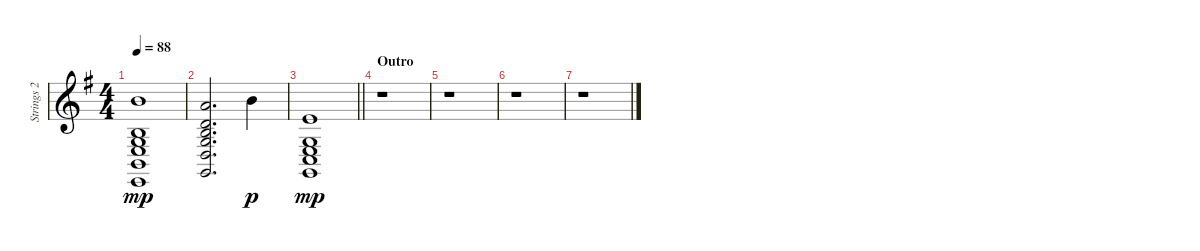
\track ("Strings 2" "Strings 2") {instrument stringensemble2}
\staff {score}
\tuning (E4 B3 G3 D3 A2 E2) {hide}
\ts (4 4)
\tempo 88
\clef g2
\ks eminor
(7.1 0.2 0.3 2.4 2.5 0.6).1{dy mp} |
(5.1 3.2 4.3 5.4 5.5 3.6).2{d} 7.1.4{dy p} |
\barLineRight lightlight
(0.1 0.3 2.4 3.5 3.6).1{dy mp} |
\section ("" "Outro")
r.1 |
r.1 |
r.1 |
r.1
